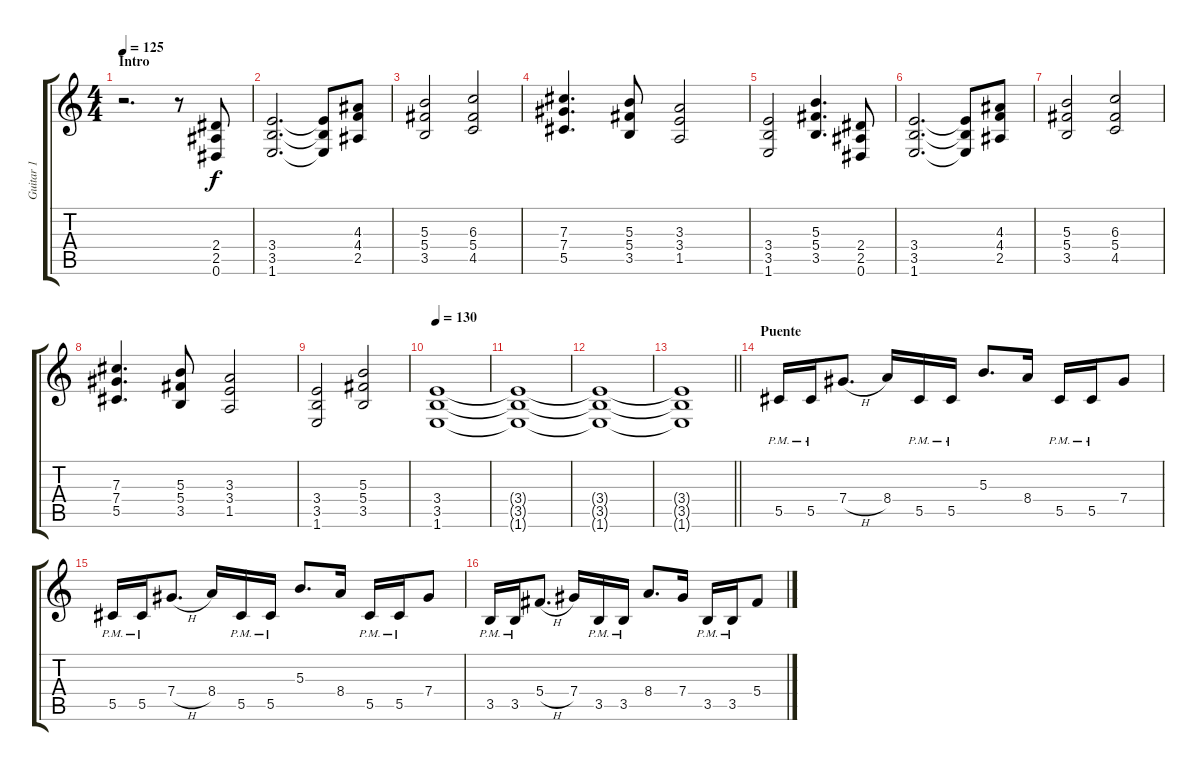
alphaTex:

\track ("Guitar 1" "Guitar 1") {instrument distortionguitar}
\staff {score tabs}
\tuning (Eb4 Bb3 Gb3 Db3 Ab2 Eb2) {hide}
\ts (4 4)
\section ("" "Intro")
\tempo 125
\tempo 115
\tempo 125
\clef g2
\ks c
r.2{d dy f instrument distortionguitar} r.8 (2.4 2.5 0.6).8 |
(3.4 3.5 1.6).2{d} (3.4{t} 3.5{t} 1.6{t}).8 (4.3 4.4 2.5).8 |
(5.3 5.4 3.5).2 (6.3 5.4 4.5).2 |
(7.3 7.4 5.5).4{d} (5.3 5.4 3.5).8 (3.3 3.4 1.5).2 |
(3.4 3.5 1.6).2 (5.3 5.4 3.5).4{d} (2.4 2.5 0.6).8 |
(3.4 3.5 1.6).2{d} (3.4{t} 3.5{t} 1.6{t}).8 (4.3 4.4 2.5).8 |
(5.3 5.4 3.5).2 (6.3 5.4 4.5).2 |
(7.3 7.4 5.5).4{d} (5.3 5.4 3.5).8 (3.3 3.4 1.5).2 |
(3.4 3.5 1.6).2 (5.3 5.4 3.5).2 |
\tempo 130
(3.4 3.5 1.6).1 |
(3.4{t} 3.5{t} 1.6{t}).1 |
(3.4{t} 3.5{t} 1.6{t}).1 |
\barLineRight lightlight
(3.4{t} 3.5{t} 1.6{t}).1 |
\section ("" "Puente")
5.5{pm}.16 5.5{pm}.16 7.4{h}.8{d} 8.4.16 5.5{pm}.16 5.5{pm}.16 5.3.8{d} 8.4.16 5.5{pm}.16 5.5{pm}.16 7.4.8 |
5.5{pm}.16 5.5{pm}.16 7.4{h}.8{d} 8.4.16 5.5{pm}.16 5.5{pm}.16 5.3.8{d} 8.4.16 5.5{pm}.16 5.5{pm}.16 7.4.8 |
3.5{pm}.16 3.5{pm}.16 5.4{h}.8{d} 7.4.16 3.5{pm}.16 3.5{pm}.16 8.4.8{d} 7.4.16 3.5{pm}.16 3.5{pm}.16 5.4.8
